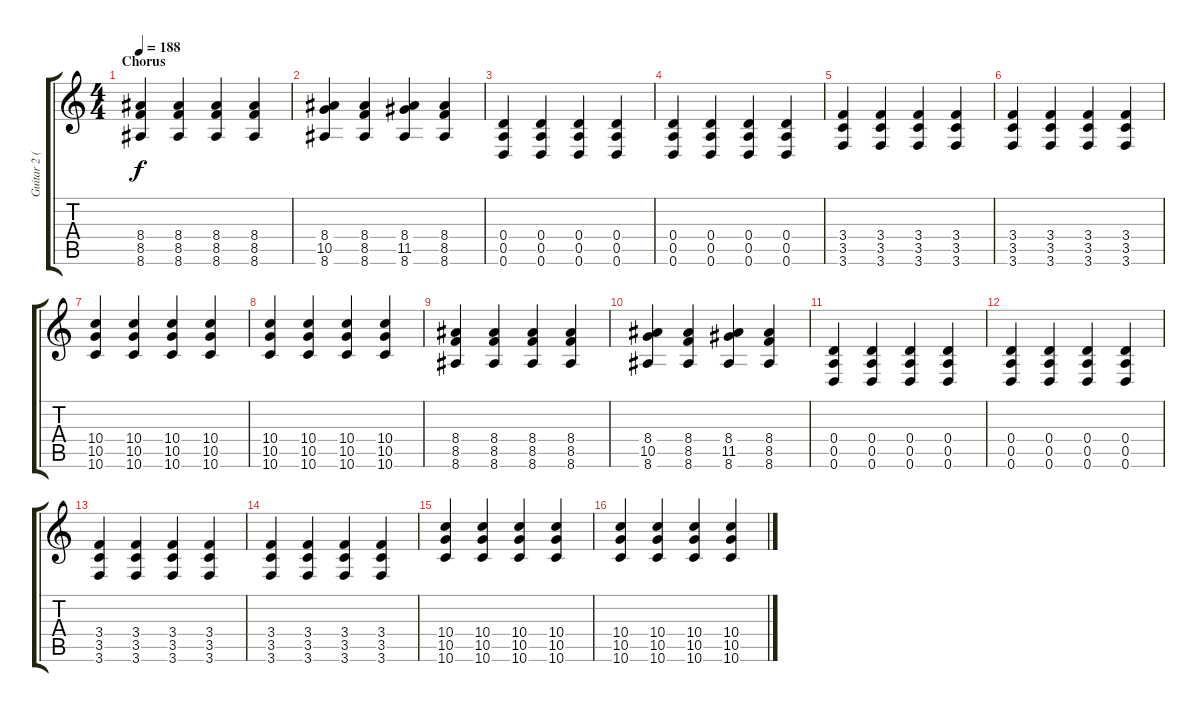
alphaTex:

\track ("Guitar 2 (ATTENTION!!!)" "Guitar 2 (") {instrument distortionguitar}
\staff {score tabs}
\tuning (E4 B3 G3 D3 A2 D2) {hide}
\ts (4 4)
\section ("" "Chorus")
\tempo 188
\clef g2
\ks c
(8.4 8.5 8.6).4{dy f} (8.4 8.5 8.6).4 (8.4 8.5 8.6).4 (8.4 8.5 8.6).4 |
(8.4 10.5 8.6).4 (8.4 8.5 8.6).4 (8.4 11.5 8.6).4 (8.4 8.5 8.6).4 |
(0.4 0.5 0.6).4 (0.4 0.5 0.6).4 (0.4 0.5 0.6).4 (0.4 0.5 0.6).4 |
(0.4 0.5 0.6).4 (0.4 0.5 0.6).4 (0.4 0.5 0.6).4 (0.4 0.5 0.6).4 |
(3.4 3.5 3.6).4 (3.4 3.5 3.6).4 (3.4 3.5 3.6).4 (3.4 3.5 3.6).4 |
(3.4 3.5 3.6).4 (3.4 3.5 3.6).4 (3.4 3.5 3.6).4 (3.4 3.5 3.6).4 |
(10.4 10.5 10.6).4 (10.4 10.5 10.6).4 (10.4 10.5 10.6).4 (10.4 10.5 10.6).4 |
(10.4 10.5 10.6).4 (10.4 10.5 10.6).4 (10.4 10.5 10.6).4 (10.4 10.5 10.6).4 |
(8.4 8.5 8.6).4 (8.4 8.5 8.6).4 (8.4 8.5 8.6).4 (8.4 8.5 8.6).4 |
(8.4 10.5 8.6).4 (8.4 8.5 8.6).4 (8.4 11.5 8.6).4 (8.4 8.5 8.6).4 |
(0.4 0.5 0.6).4 (0.4 0.5 0.6).4 (0.4 0.5 0.6).4 (0.4 0.5 0.6).4 |
(0.4 0.5 0.6).4 (0.4 0.5 0.6).4 (0.4 0.5 0.6).4 (0.4 0.5 0.6).4 |
(3.4 3.5 3.6).4 (3.4 3.5 3.6).4 (3.4 3.5 3.6).4 (3.4 3.5 3.6).4 |
(3.4 3.5 3.6).4 (3.4 3.5 3.6).4 (3.4 3.5 3.6).4 (3.4 3.5 3.6).4 |
(10.4 10.5 10.6).4 (10.4 10.5 10.6).4 (10.4 10.5 10.6).4 (10.4 10.5 10.6).4 |
(10.4 10.5 10.6).4 (10.4 10.5 10.6).4 (10.4 10.5 10.6).4 (10.4 10.5 10.6).4
